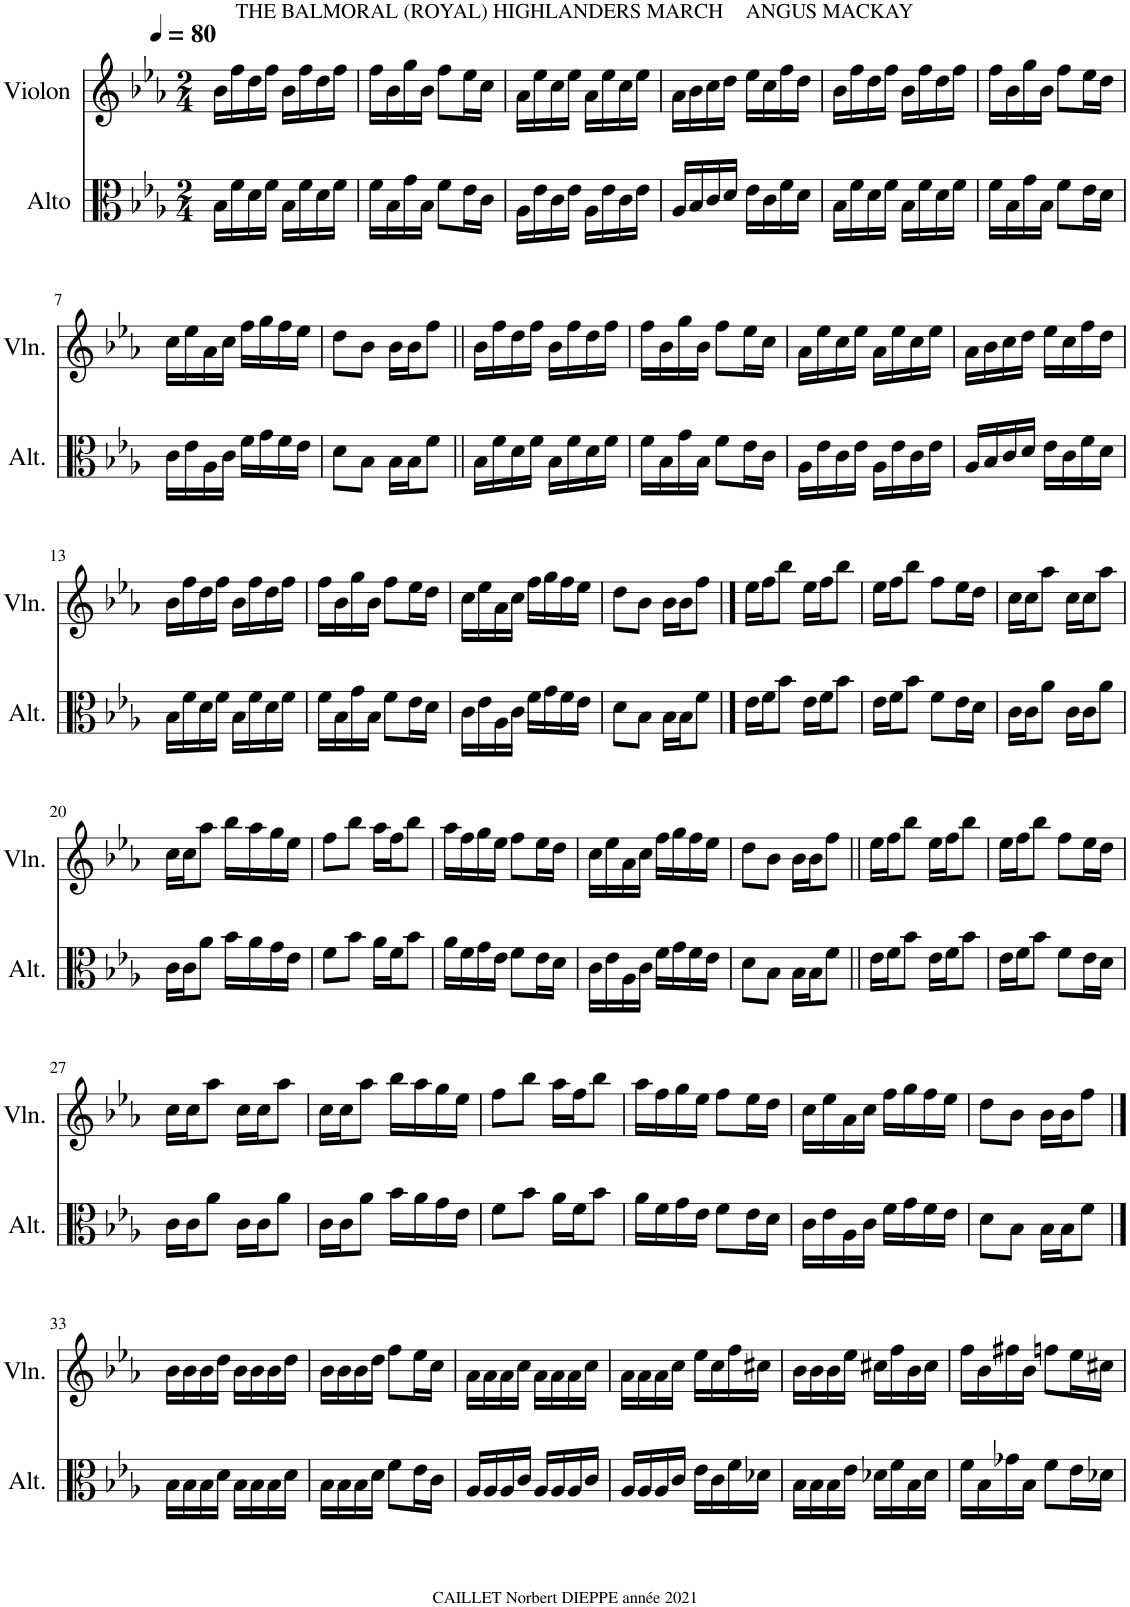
**kern	**kern
*part2	*part1
*staff2	*staff1
*I"Alto	*I"Violon
*I'Alt.	*I'Vln.
*clefC3	*clefG2
*k[b-e-a-]	*k[b-e-a-]
*M2/4	*M2/4
*MM80	*MM80
=1	=1
16B-\LL	16b-\LL
16f\	16ff\
16d\	16dd\
16f\JJ	16ff\JJ
!	!LO:TX:a:t=THE BALMORAL (ROYAL) HIGHLANDERS MARCH
16B-\LL	16b-\LL
16f\	16ff\
16d\	16dd\
16f\JJ	16ff\JJ
=2	=2
16f\LL	16ff\LL
16B-\	16b-\
16g\	16gg\
16B-\JJ	16b-\JJ
8f\L	8ff\L
16e-\L	16ee-\L
16c\JJ	16cc\JJ
=3	=3
16A-\LL	16a-\LL
16e-\	16ee-\
16c\	16cc\
16e-\JJ	16ee-\JJ
16A-\LL	16a-\LL
16e-\	16ee-\
16c\	16cc\
16e-\JJ	16ee-\JJ
=4	=4
16A-/LL	16a-\LL
16B-/	16b-\
16c/	16cc\
16d/JJ	16dd\JJ
!	!LO:TX:a:t=ANGUS MACKAY
16e-\LL	16ee-\LL
16c\	16cc\
16f\	16ff\
16d\JJ	16dd\JJ
=5	=5
16B-\LL	16b-\LL
16f\	16ff\
16d\	16dd\
16f\JJ	16ff\JJ
16B-\LL	16b-\LL
16f\	16ff\
16d\	16dd\
16f\JJ	16ff\JJ
=6	=6
16f\LL	16ff\LL
16B-\	16b-\
16g\	16gg\
16B-\JJ	16b-\JJ
8f\L	8ff\L
16e-\L	16ee-\L
16d\JJ	16dd\JJ
!!LO:LB:g=z
=7	=7
16c\LL	16cc\LL
16e-\	16ee-\
16A-\	16a-\
16c\JJ	16cc\JJ
16f\LL	16ff\LL
16g\	16gg\
16f\	16ff\
16e-\JJ	16ee-\JJ
=8	=8
8d\L	8dd\L
8B-\J	8b-\J
16B-\LL	16b-\LL
16B-\J	16b-\J
8f\J	8ff\J
=9||	=9||
16B-\LL	16b-\LL
16f\	16ff\
16d\	16dd\
16f\JJ	16ff\JJ
16B-\LL	16b-\LL
16f\	16ff\
16d\	16dd\
16f\JJ	16ff\JJ
=10	=10
16f\LL	16ff\LL
16B-\	16b-\
16g\	16gg\
16B-\JJ	16b-\JJ
8f\L	8ff\L
16e-\L	16ee-\L
16c\JJ	16cc\JJ
=11	=11
16A-\LL	16a-\LL
16e-\	16ee-\
16c\	16cc\
16e-\JJ	16ee-\JJ
16A-\LL	16a-\LL
16e-\	16ee-\
16c\	16cc\
16e-\JJ	16ee-\JJ
=12	=12
16A-/LL	16a-\LL
16B-/	16b-\
16c/	16cc\
16d/JJ	16dd\JJ
16e-\LL	16ee-\LL
16c\	16cc\
16f\	16ff\
16d\JJ	16dd\JJ
!!LO:LB:g=z
=13	=13
16B-\LL	16b-\LL
16f\	16ff\
16d\	16dd\
16f\JJ	16ff\JJ
16B-\LL	16b-\LL
16f\	16ff\
16d\	16dd\
16f\JJ	16ff\JJ
=14	=14
16f\LL	16ff\LL
16B-\	16b-\
16g\	16gg\
16B-\JJ	16b-\JJ
8f\L	8ff\L
16e-\L	16ee-\L
16d\JJ	16dd\JJ
=15	=15
16c\LL	16cc\LL
16e-\	16ee-\
16A-\	16a-\
16c\JJ	16cc\JJ
16f\LL	16ff\LL
16g\	16gg\
16f\	16ff\
16e-\JJ	16ee-\JJ
=16	=16
8d\L	8dd\L
8B-\J	8b-\J
16B-\LL	16b-\LL
16B-\J	16b-\J
8f\J	8ff\J
==17	==17
16e-\LL	16ee-\LL
16f\J	16ff\J
8b-\J	8bb-\J
16e-\LL	16ee-\LL
16f\J	16ff\J
8b-\J	8bb-\J
=18	=18
16e-\LL	16ee-\LL
16f\J	16ff\J
8b-\J	8bb-\J
8f\L	8ff\L
16e-\L	16ee-\L
16d\JJ	16dd\JJ
=19	=19
16c\LL	16cc\LL
16c\J	16cc\J
8a-\J	8aa-\J
16c\LL	16cc\LL
16c\J	16cc\J
8a-\J	8aa-\J
!!LO:LB:g=z
=20	=20
16c\LL	16cc\LL
16c\J	16cc\J
8a-\J	8aa-\J
16b-\LL	16bb-\LL
16a-\	16aa-\
16g\	16gg\
16e-\JJ	16ee-\JJ
=21	=21
8f\L	8ff\L
8b-\J	8bb-\J
16a-\LL	16aa-\LL
16f\J	16ff\J
8b-\J	8bb-\J
=22	=22
16a-\LL	16aa-\LL
16f\	16ff\
16g\	16gg\
16e-\JJ	16ee-\JJ
8f\L	8ff\L
16e-\L	16ee-\L
16d\JJ	16dd\JJ
=23	=23
16c\LL	16cc\LL
16e-\	16ee-\
16A-\	16a-\
16c\JJ	16cc\JJ
16f\LL	16ff\LL
16g\	16gg\
16f\	16ff\
16e-\JJ	16ee-\JJ
=24	=24
8d\L	8dd\L
8B-\J	8b-\J
16B-\LL	16b-\LL
16B-\J	16b-\J
8f\J	8ff\J
=25||	=25||
16e-\LL	16ee-\LL
16f\J	16ff\J
8b-\J	8bb-\J
16e-\LL	16ee-\LL
16f\J	16ff\J
8b-\J	8bb-\J
=26	=26
16e-\LL	16ee-\LL
16f\J	16ff\J
8b-\J	8bb-\J
8f\L	8ff\L
16e-\L	16ee-\L
16d\JJ	16dd\JJ
!!LO:LB:g=z
=27	=27
16c\LL	16cc\LL
16c\J	16cc\J
8a-\J	8aa-\J
16c\LL	16cc\LL
16c\J	16cc\J
8a-\J	8aa-\J
=28	=28
16c\LL	16cc\LL
16c\J	16cc\J
8a-\J	8aa-\J
16b-\LL	16bb-\LL
16a-\	16aa-\
16g\	16gg\
16e-\JJ	16ee-\JJ
=29	=29
8f\L	8ff\L
8b-\J	8bb-\J
16a-\LL	16aa-\LL
16f\J	16ff\J
8b-\J	8bb-\J
=30	=30
16a-\LL	16aa-\LL
16f\	16ff\
16g\	16gg\
16e-\JJ	16ee-\JJ
8f\L	8ff\L
16e-\L	16ee-\L
16d\JJ	16dd\JJ
=31	=31
16c\LL	16cc\LL
16e-\	16ee-\
16A-\	16a-\
16c\JJ	16cc\JJ
16f\LL	16ff\LL
16g\	16gg\
16f\	16ff\
16e-\JJ	16ee-\JJ
=32	=32
8d\L	8dd\L
8B-\J	8b-\J
16B-\LL	16b-\LL
16B-\J	16b-\J
8f\J	8ff\J
!!LO:LB:g=z
==33	==33
16B-\LL	16b-\LL
16B-\	16b-\
16B-\	16b-\
16d\JJ	16dd\JJ
16B-\LL	16b-\LL
16B-\	16b-\
16B-\	16b-\
16d\JJ	16dd\JJ
=34	=34
16B-\LL	16b-\LL
16B-\	16b-\
16B-\	16b-\
16d\JJ	16dd\JJ
8f\L	8ff\L
16e-\L	16ee-\L
16c\JJ	16cc\JJ
=35	=35
16A-/LL	16a-\LL
16A-/	16a-\
16A-/	16a-\
16c/JJ	16cc\JJ
16A-/LL	16a-\LL
16A-/	16a-\
16A-/	16a-\
16c/JJ	16cc\JJ
=36	=36
16A-/LL	16a-\LL
16A-/	16a-\
16A-/	16a-\
16c/JJ	16cc\JJ
16e-\LL	16ee-\LL
16c\	16cc\
16f\	16ff\
16d-X\JJ	16cc#X\JJ
=37	=37
16B-\LL	16b-\LL
16B-\	16b-\
16B-\	16b-\
16e-\JJ	16ee-\JJ
16d-X\LL	16cc#X\LL
16f\	16ff\
16B-\	16b-\
16d-\JJ	16cc#\JJ
=38	=38
16f\LL	16ff\LL
16B-\	16b-\
16g-X\	16ff#X\
16B-\JJ	16b-\JJ
8f\L	8ffn\L
16e-\L	16ee-\L
16d-X\JJ	16cc#X\JJ
=	=
*-	*-
